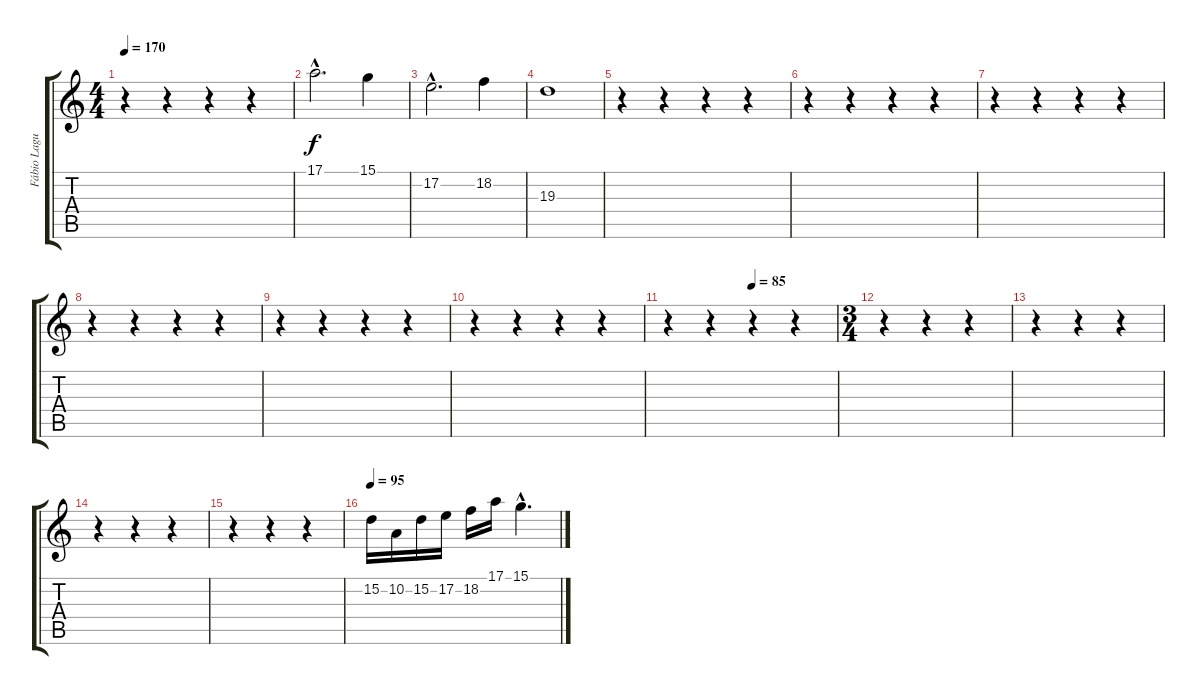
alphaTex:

\track ("Fábio Laguna" "Fábio Lagu") {instrument flute}
\staff {score tabs}
\tuning (E4 B3 G3 D3 A2 E2) {hide}
\ts (4 4)
\tempo 170
\clef g2
\ks c
r.4{dy f} r.4 r.4 r.4 |
17.1{hac}.2{d instrument tubularbells} 15.1.4 |
17.2{hac}.2{d} 18.2.4 |
19.3.1 |
r.4 r.4 r.4 r.4 |
r.4 r.4 r.4 r.4 |
r.4 r.4 r.4 r.4 |
r.4 r.4 r.4 r.4 |
r.4 r.4 r.4 r.4 |
r.4 r.4 r.4 r.4 |
\tempo (85 0.5)
r.4 r.4 r.4 r.4 |
\ts (3 4)
r.4 r.4 r.4 |
r.4 r.4 r.4 |
r.4 r.4 r.4 |
r.4 r.4 r.4 |
\tempo 95
15.2.16{volume 10 instrument flute} 10.2.16 15.2.16 17.2.16 18.2.16 17.1.16 15.1{hac}.4{d}
